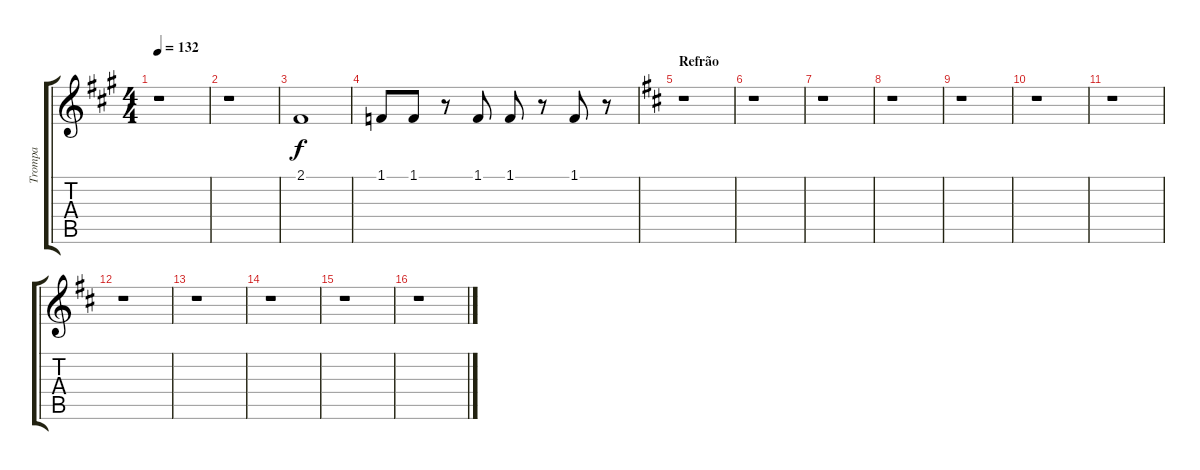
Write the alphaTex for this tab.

\track ("Trompa" "Trompa") {instrument frenchhorn}
\staff {score tabs}
\tuning (E4 B3 G3 D3 A2 E2) {hide}
\ts (4 4)
\tempo 132
\clef g2
\ks f#minor
r.1{dy f} |
r.1 |
2.1.1 |
1.1.8 1.1.8 r.8 1.1.8 1.1.8 r.8 1.1.8 r.8 |
\section ("" "Refrão")
\ks bminor
r.1 |
r.1 |
r.1 |
r.1 |
r.1 |
r.1 |
r.1 |
r.1 |
r.1 |
r.1 |
r.1 |
r.1
